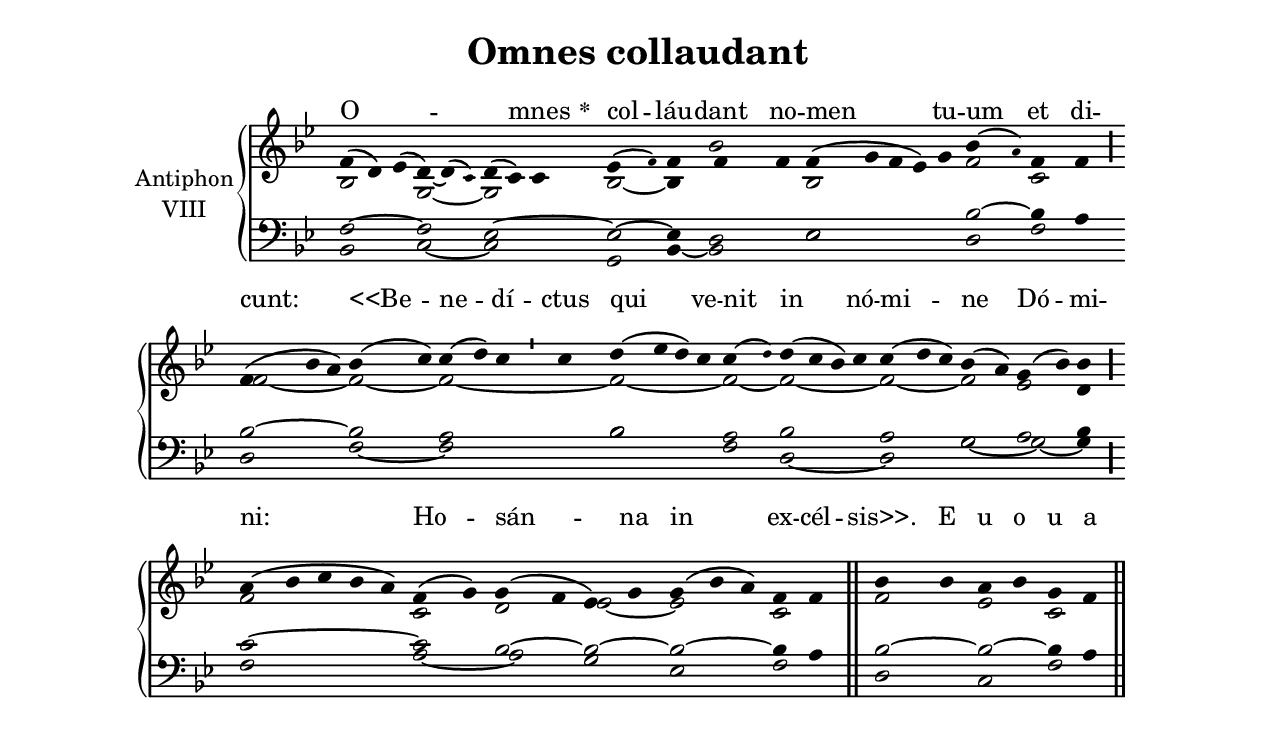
\version "2.18"
\include "gregorian.ly"
\include "noh2.ily"


%Page reference: page i.307
%(volume.page)

global = {
 \key d \phrygian
 \cadenzaOn 
}

\header {
  title = \markup \center-column {"Omnes collaudant" \vspace #1 }
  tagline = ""
  composer = ""
}

\paper {
 #(include-special-characters)
  oddHeaderMarkup = \markup \fill-line {
    \line {}
    \center-column {
      \on-the-fly #first-page     " "
      \on-the-fly #not-first-page "Omnes collaudant"
    }
    \line { \on-the-fly #print-page-number-check-first \fromproperty #'page:page-number-string }
  }
  evenHeaderMarkup = \markup \fill-line {
    \line { \on-the-fly #print-page-number-check-first \fromproperty #'page:page-number-string }
    \center-column { "Omnes collaudant" }
    \line {}
  }
}

chantText = \lyricmode {
O -- _ _ mnes 
\set stanza = " * " col -- láu -- dant no -- men tu -- um et di -- cunt: 
<<Be -- ne -- dí -- ctus qui ve -- nit in nó -- mi -- ne Dó -- mi -- ni: 
Ho -- sán -- na in ex -- cél -- sis>>. 
E u o u a e. }

chantMusic = {
\tieDown   f'4 ( d'4) ees'4 ( d'4) ~ d'4 ( \once \tweak #'font-size #-4 c' ) d'4 ( c'4)  c'4 ees'4 ( \once \tweak #'font-size #-4 f' ) f'4 f'4 f'4 f'4 ( g'4 f'4 ees'4) g'4 bes'4 ( \once \tweak #'font-size #-4 a' ) f'4 f'4 \divisioMaior \forceBreak

  f'4 ( bes'4 a'4) bes'4 ( c''4) c''4 ( d''4) c''4 \divisioMinima
 c''4 d''4 ( ees''4 d''4) c''4 c''4 ( \once \tweak #'font-size #-4 d'' ) d''4 ( c''4 bes'4) c''4 c''4 ( d''4 c''4) bes'4 ( a'4) g'4 ( bes'4) bes'4 \divisioMaior \forceBreak

 a'4 ( bes'4 c''4 bes'4 a'4) f'4 ( g'4) g'4 ( f'4 ees'4) g'4 g'4 ( bes'4 a'4) f'4 f'4 \finalis
 bes'4 bes'4 a'4 bes'4 g'4 f'4 \finalis

}

altoMusic = {
bes2*3/2 g2*3/2 ~ g2*3/2 bes2 ~ bes4 bes'2 bes2*5/2 f'2 c'2 f'2*3/2 ~ f'2 ~ f'2*4/2 ~ f'2*4/2 ~ f'2 ~ f'2*4/2 ~ f'2*3/2 ~ f'2 ees'2 d'4 \divisioMaior
f'2*5/2 c'2 d'2 ees'2 ~ ees'2*3/2 c'2 \finalis
f'2 ees'2 c'2 \finalis
}

tenorMusic = {
f2*3/2 ~ f2*3/2 ees2*3/2 ~ ees2 ~ ees4 d2 ees2*5/2 bes2 ~ bes4 a4 bes2*3/2 ~ bes2 a2*4/2 bes2*4/2 a2 bes2*4/2 a2*3/2 g2 a2 bes4 \divisioMaior
c'2*5/2 ~ c'2 bes2 ~ bes2 ~ bes2*3/2 ~ bes4 a4 \finalis
bes2 ~ bes2 ~ bes4 a4 \finalis
}

bassMusic = {
bes,2*3/2 c2*3/2 ~ c2*3/2 g,2 bes,4 ~ bes,2 ees2*5/2 d2 f2 d2*3/2 f2 ~ f2*4/2 bes2*4/2 f2 d2*4/2 ~ d2*3/2 g2 ~ g2 ~ g4 \divisioMaior
f2*5/2 a2 ~ a2 g2 ees2*3/2 f2 \finalis
d2 c2 f2 \finalis
}

voiceLines = {
\voiceLineStyle


}

\score{
  <<
    \new GrandStaff <<
      \set GrandStaff.autoBeaming = ##f
      \set GrandStaff.instrumentName = \markup \center-column {
        "Antiphon"
        "VIII"
      }
      \new Staff = up <<
        \new Voice = "chant" {
          \voiceOne \global \chantMusic
        }
        \new Voice {
          \voiceTwo \global \altoMusic
        }
      >>

      \new Staff = down <<
        \clef bass
        \new Voice {
          \voiceOne \global \tenorMusic
        }
        \new Voice {
          \voiceTwo \global \bassMusic
        }
	\new Voice {
        \voiceThree \global \voiceLines
        }
      >>
    >>
    \new Lyrics \lyricsto chant {
      \chantText
    }
  >>
  \layout{
  }
  \midi{
    \tempo 4 = 125
  }
}
